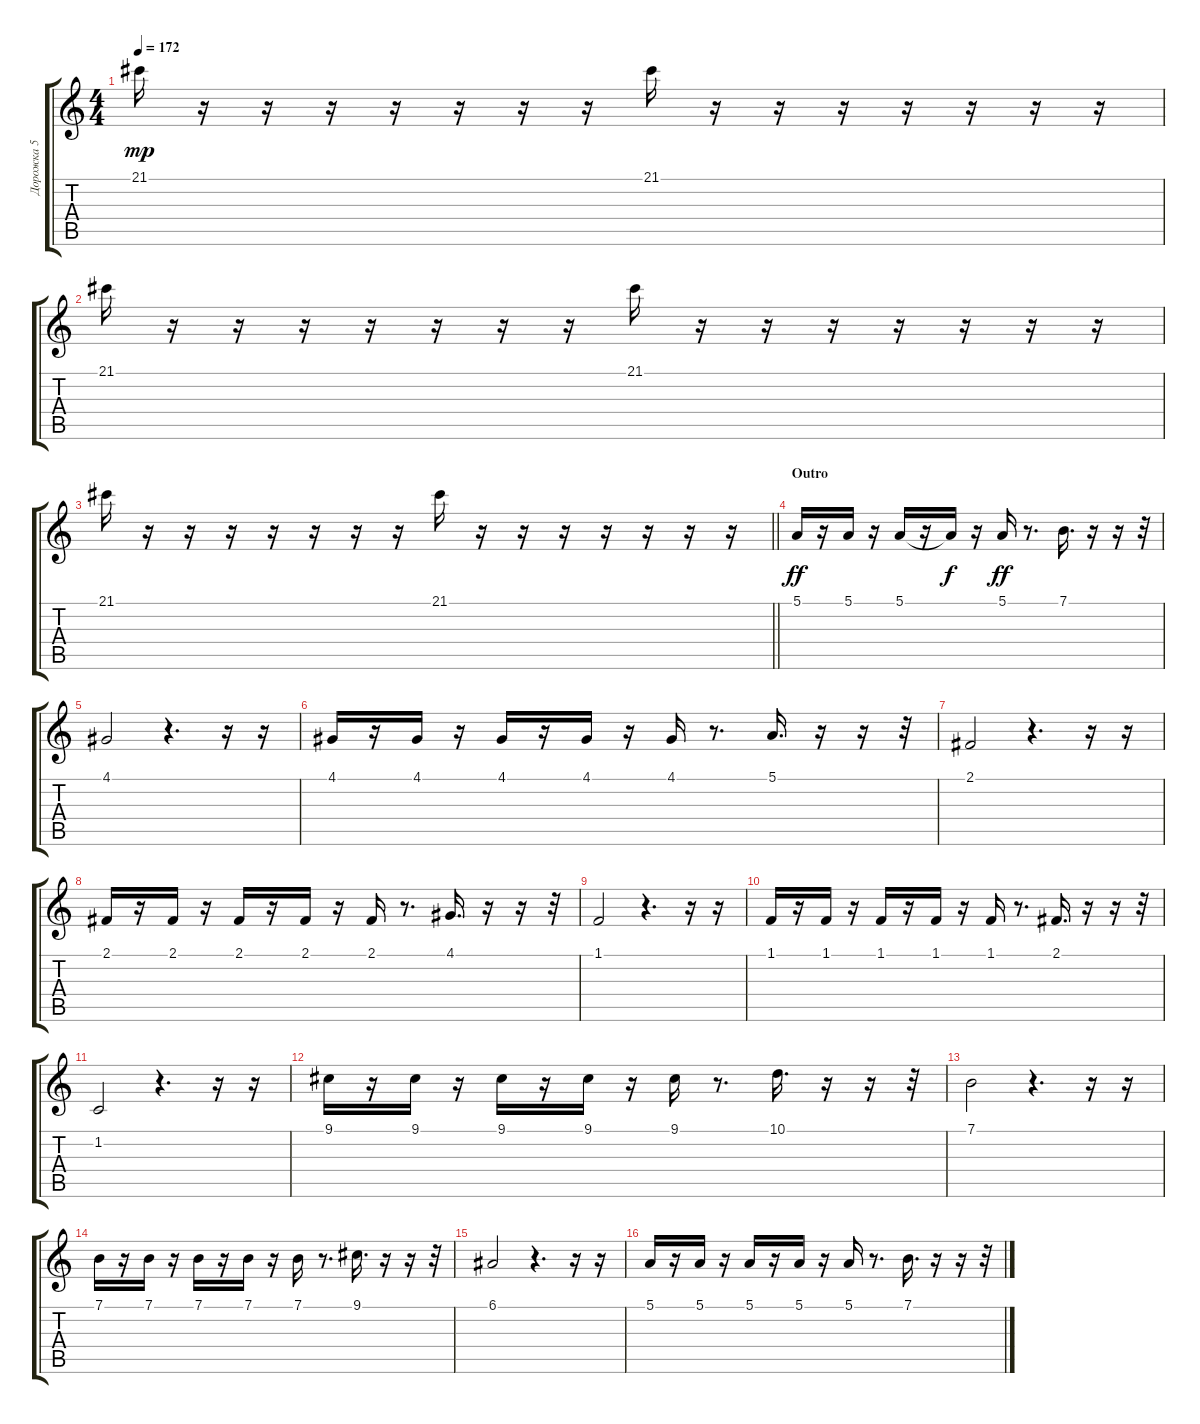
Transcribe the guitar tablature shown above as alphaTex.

\track ("Дорожка 5" "Дорожка 5") {instrument vibraphone}
\staff {score tabs}
\tuning (E4 B3 G3 D3 A2 E2) {hide}
\ts (4 4)
\tempo 172
\clef g2
\ks c
21.1.16{dy mp} r.16 r.16 r.16 r.16 r.16 r.16 r.16 21.1.16 r.16 r.16 r.16 r.16 r.16 r.16 r.16 |
21.1.16 r.16 r.16 r.16 r.16 r.16 r.16 r.16 21.1.16 r.16 r.16 r.16 r.16 r.16 r.16 r.16 |
\barLineRight lightlight
21.1.16 r.16 r.16 r.16 r.16 r.16 r.16 r.16 21.1.16 r.16 r.16 r.16 r.16 r.16 r.16 r.16 |
\section ("" "Outro")
5.1.16{dy ff} r.16 5.1.16 r.16 5.1.16 r.16 5.1{t}.16{dy f} r.16 5.1.16{dy ff} r.8{d} 7.1.16{d} r.16 r.16 r.32 |
4.1.2 r.4{d} r.16 r.16 |
4.1.16 r.16 4.1.16 r.16 4.1.16 r.16 4.1.16 r.16 4.1.16 r.8{d} 5.1.16{d} r.16 r.16 r.32 |
2.1.2 r.4{d} r.16 r.16 |
2.1.16 r.16 2.1.16 r.16 2.1.16 r.16 2.1.16 r.16 2.1.16 r.8{d} 4.1.16{d} r.16 r.16 r.32 |
1.1.2 r.4{d} r.16 r.16 |
1.1.16 r.16 1.1.16 r.16 1.1.16 r.16 1.1.16 r.16 1.1.16 r.8{d} 2.1.16{d} r.16 r.16 r.32 |
1.2.2 r.4{d} r.16 r.16 |
9.1.16 r.16 9.1.16 r.16 9.1.16 r.16 9.1.16 r.16 9.1.16 r.8{d} 10.1.16{d} r.16 r.16 r.32 |
7.1.2 r.4{d} r.16 r.16 |
7.1.16 r.16 7.1.16 r.16 7.1.16 r.16 7.1.16 r.16 7.1.16 r.8{d} 9.1.16{d} r.16 r.16 r.32 |
6.1.2 r.4{d} r.16 r.16 |
5.1.16 r.16 5.1.16 r.16 5.1.16 r.16 5.1.16 r.16 5.1.16 r.8{d} 7.1.16{d} r.16 r.16 r.32
